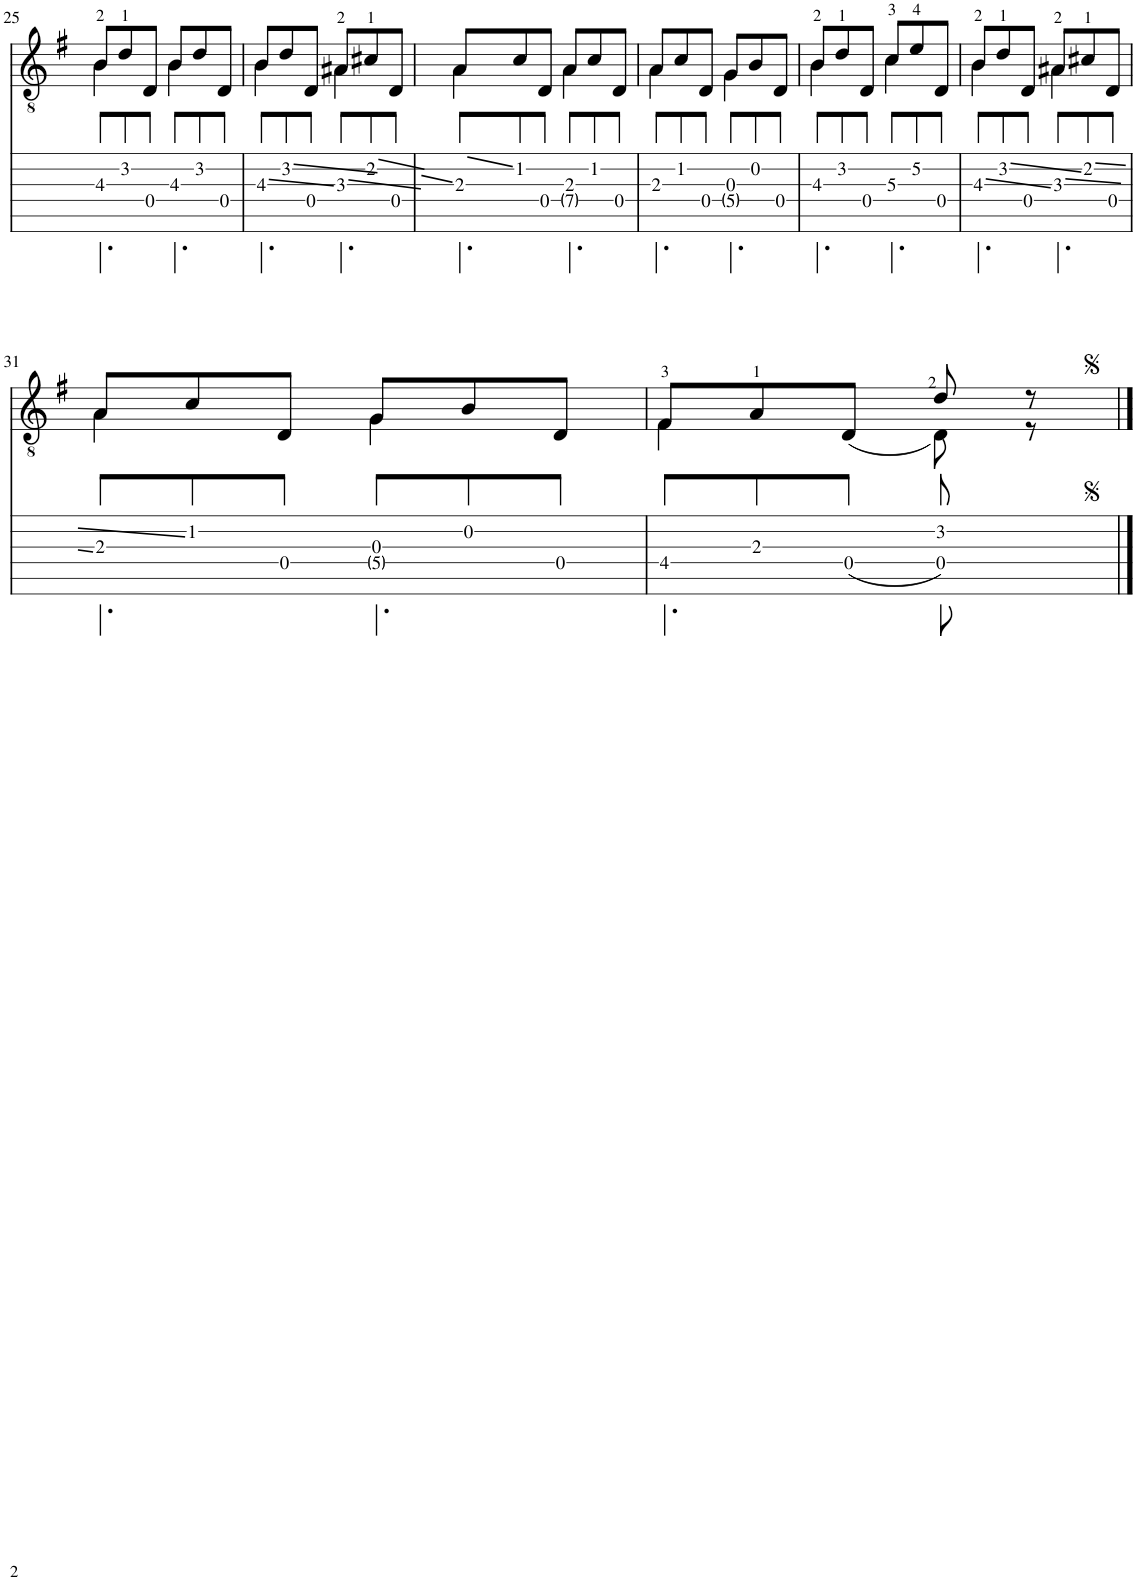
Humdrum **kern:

**kern	**kern
*part2	*part1
*staff2	*staff1
*I"Chitarra classica (Intavolatura)	*I"Chitarra classica
!!LO:PB:g=z
*	*clefGv2
*k[f#]	*k[f#]
*M6/8	*M6/8
=25	=25
*^	*^
8B/L	4.B\	8B/L	4.B\
8d/	.	8d/	.
8D/J	.	8D/J	.
8B/L	4.B\	8B/L	4.B\
8d/	.	8d/	.
8D/J	.	8D/J	.
=26	=26	=26	=26
8B/L	4.B\	8B/L	4.B\
8d/	.	8d/	.
8D/J	.	8D/J	.
8A#X/L	4.A#\	8A#X/L	4.A#\
8c#X/	.	8c#X/	.
8D/J	.	8D/J	.
=27	=27	=27	=27
8A/L	4.A\	8A/L	4.A\
8c/	.	8c/	.
8D/J	.	8D/J	.
8A/L	4.A\	8A/L	4.A\
8c/	.	8c/	.
8D/J	.	8D/J	.
=28	=28	=28	=28
8A/L	4.A\	8A/L	4.A\
8c/	.	8c/	.
8D/J	.	8D/J	.
8G/L	4.G\	8G/L	4.G\
8B/	.	8B/	.
8D/J	.	8D/J	.
=29	=29	=29	=29
8B/L	4.B\	8B/L	4.B\
8d/	.	8d/	.
8D/J	.	8D/J	.
8c/L	4.c\	8c/L	4.c\
8e/	.	8e/	.
8D/J	.	8D/J	.
=30	=30	=30	=30
8B/L	4.B\	8B/L	4.B\
8d/	.	8d/	.
8D/J	.	8D/J	.
8A#X/L	4.A#\	8A#X/L	4.A#\
8c#X/	.	8c#X/	.
8D/J	.	8D/J	.
!!LO:LB:g=z	!!
=31	=31	=31	=31
8A/L	4.A\	8A/L	4.A\
8c/	.	8c/	.
8D/J	.	8D/J	.
8G/L	4.G\	8G/L	4.G\
8B/	.	8B/	.
8D/J	.	8D/J	.
=32	=32	=32	=32
8F#/L	4.F#\	8F#/L	4.F#\
8A/	.	8A/	.
(8D/J	.	(8D/J	.
8d/	8D\)	8d/	8D\)
8r	8r	8r	8r
*v	*v	*	*
*	*v	*v
==	==
*-	*-
